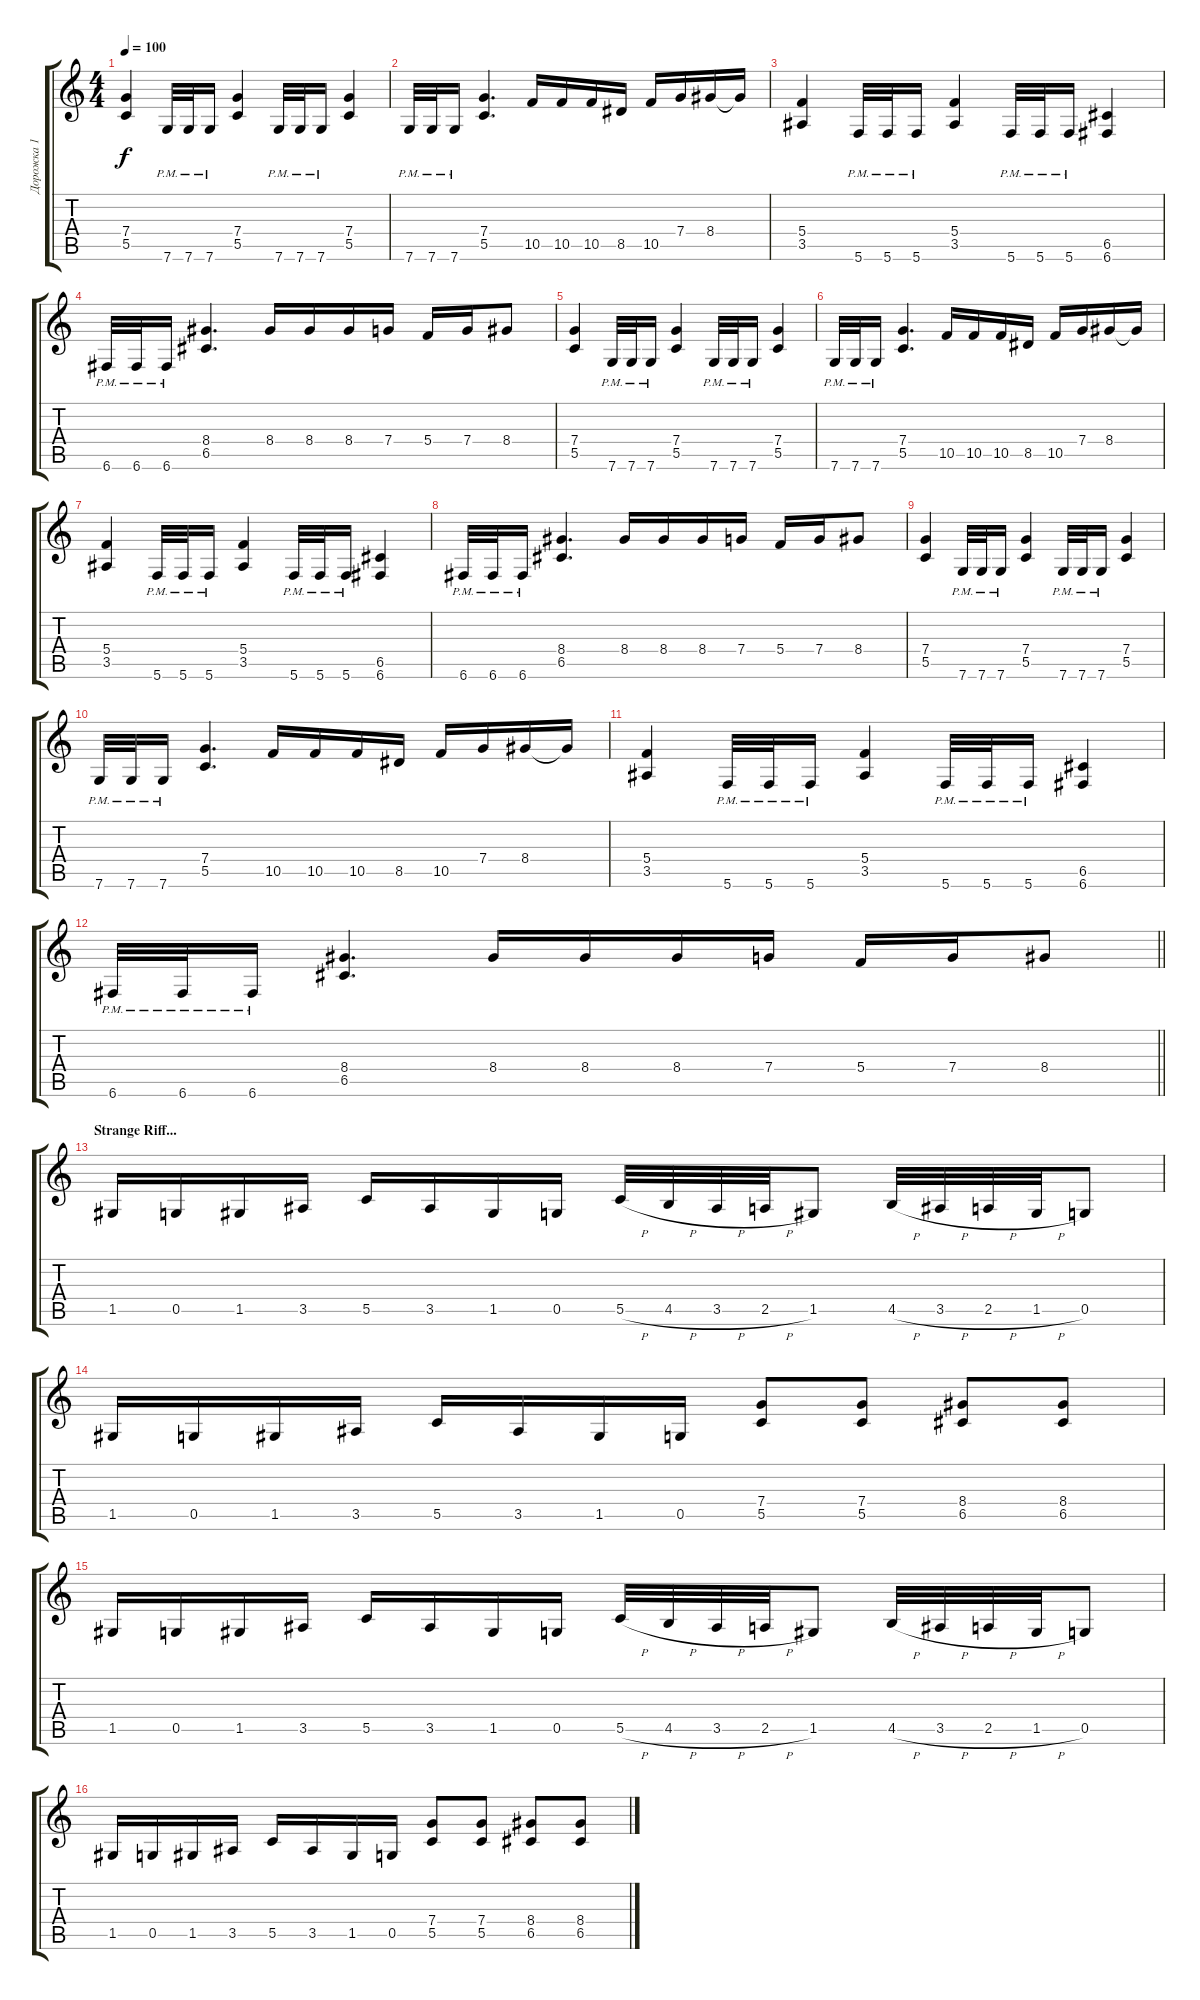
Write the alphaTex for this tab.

\track ("Дорожка 1" "Дорожка 1") {instrument distortionguitar}
\staff {score tabs}
\tuning (D4 A3 F3 C3 G2 C2) {hide}
\ts (4 4)
\tempo 100
\clef g2
\ks c
(7.4 5.5).4{dy f} 7.6{pm}.32 7.6{pm}.32 7.6{pm}.16 (7.4 5.5).4 7.6{pm}.32 7.6{pm}.32 7.6{pm}.16 (7.4 5.5).4 |
7.6{pm}.32 7.6{pm}.32 7.6{pm}.16 (7.4 5.5).4{d} 10.5.16 10.5.16 10.5.16 8.5.16 10.5.16 7.4.16 8.4.16 8.4{t}.16 |
(5.4 3.5).4 5.6{pm}.32 5.6{pm}.32 5.6{pm}.16 (5.4 3.5).4 5.6{pm}.32 5.6{pm}.32 5.6{pm}.16 (6.5 6.6).4 |
6.6{pm}.32 6.6{pm}.32 6.6{pm}.16 (8.4 6.5).4{d} 8.4.16 8.4.16 8.4.16 7.4.16 5.4.16 7.4.16 8.4.8 |
(7.4 5.5).4 7.6{pm}.32 7.6{pm}.32 7.6{pm}.16 (7.4 5.5).4 7.6{pm}.32 7.6{pm}.32 7.6{pm}.16 (7.4 5.5).4 |
7.6{pm}.32 7.6{pm}.32 7.6{pm}.16 (7.4 5.5).4{d} 10.5.16 10.5.16 10.5.16 8.5.16 10.5.16 7.4.16 8.4.16 8.4{t}.16 |
(5.4 3.5).4 5.6{pm}.32 5.6{pm}.32 5.6{pm}.16 (5.4 3.5).4 5.6{pm}.32 5.6{pm}.32 5.6{pm}.16 (6.5 6.6).4 |
6.6{pm}.32 6.6{pm}.32 6.6{pm}.16 (8.4 6.5).4{d} 8.4.16 8.4.16 8.4.16 7.4.16 5.4.16 7.4.16 8.4.8 |
(7.4 5.5).4 7.6{pm}.32 7.6{pm}.32 7.6{pm}.16 (7.4 5.5).4 7.6{pm}.32 7.6{pm}.32 7.6{pm}.16 (7.4 5.5).4 |
7.6{pm}.32 7.6{pm}.32 7.6{pm}.16 (7.4 5.5).4{d} 10.5.16 10.5.16 10.5.16 8.5.16 10.5.16 7.4.16 8.4.16 8.4{t}.16 |
(5.4 3.5).4 5.6{pm}.32 5.6{pm}.32 5.6{pm}.16 (5.4 3.5).4 5.6{pm}.32 5.6{pm}.32 5.6{pm}.16 (6.5 6.6).4 |
\barLineRight lightlight
6.6{pm}.32 6.6{pm}.32 6.6{pm}.16 (8.4 6.5).4{d} 8.4.16 8.4.16 8.4.16 7.4.16 5.4.16 7.4.16 8.4.8 |
\section ("" "Strange Riff...")
1.5.16 0.5.16 1.5.16 3.5.16 5.5.16 3.5.16 1.5.16 0.5.16 5.5{h}.32 4.5{h}.32 3.5{h}.32 2.5{h}.32 1.5.8 4.5{h}.32 3.5{h}.32 2.5{h}.32 1.5{h}.32 0.5.8 |
1.5.16 0.5.16 1.5.16 3.5.16 5.5.16 3.5.16 1.5.16 0.5.16 (7.4 5.5).8 (7.4 5.5).8 (8.4 6.5).8 (8.4 6.5).8 |
1.5.16 0.5.16 1.5.16 3.5.16 5.5.16 3.5.16 1.5.16 0.5.16 5.5{h}.32 4.5{h}.32 3.5{h}.32 2.5{h}.32 1.5.8 4.5{h}.32 3.5{h}.32 2.5{h}.32 1.5{h}.32 0.5.8 |
1.5.16 0.5.16 1.5.16 3.5.16 5.5.16 3.5.16 1.5.16 0.5.16 (7.4 5.5).8 (7.4 5.5).8 (8.4 6.5).8 (8.4 6.5).8
